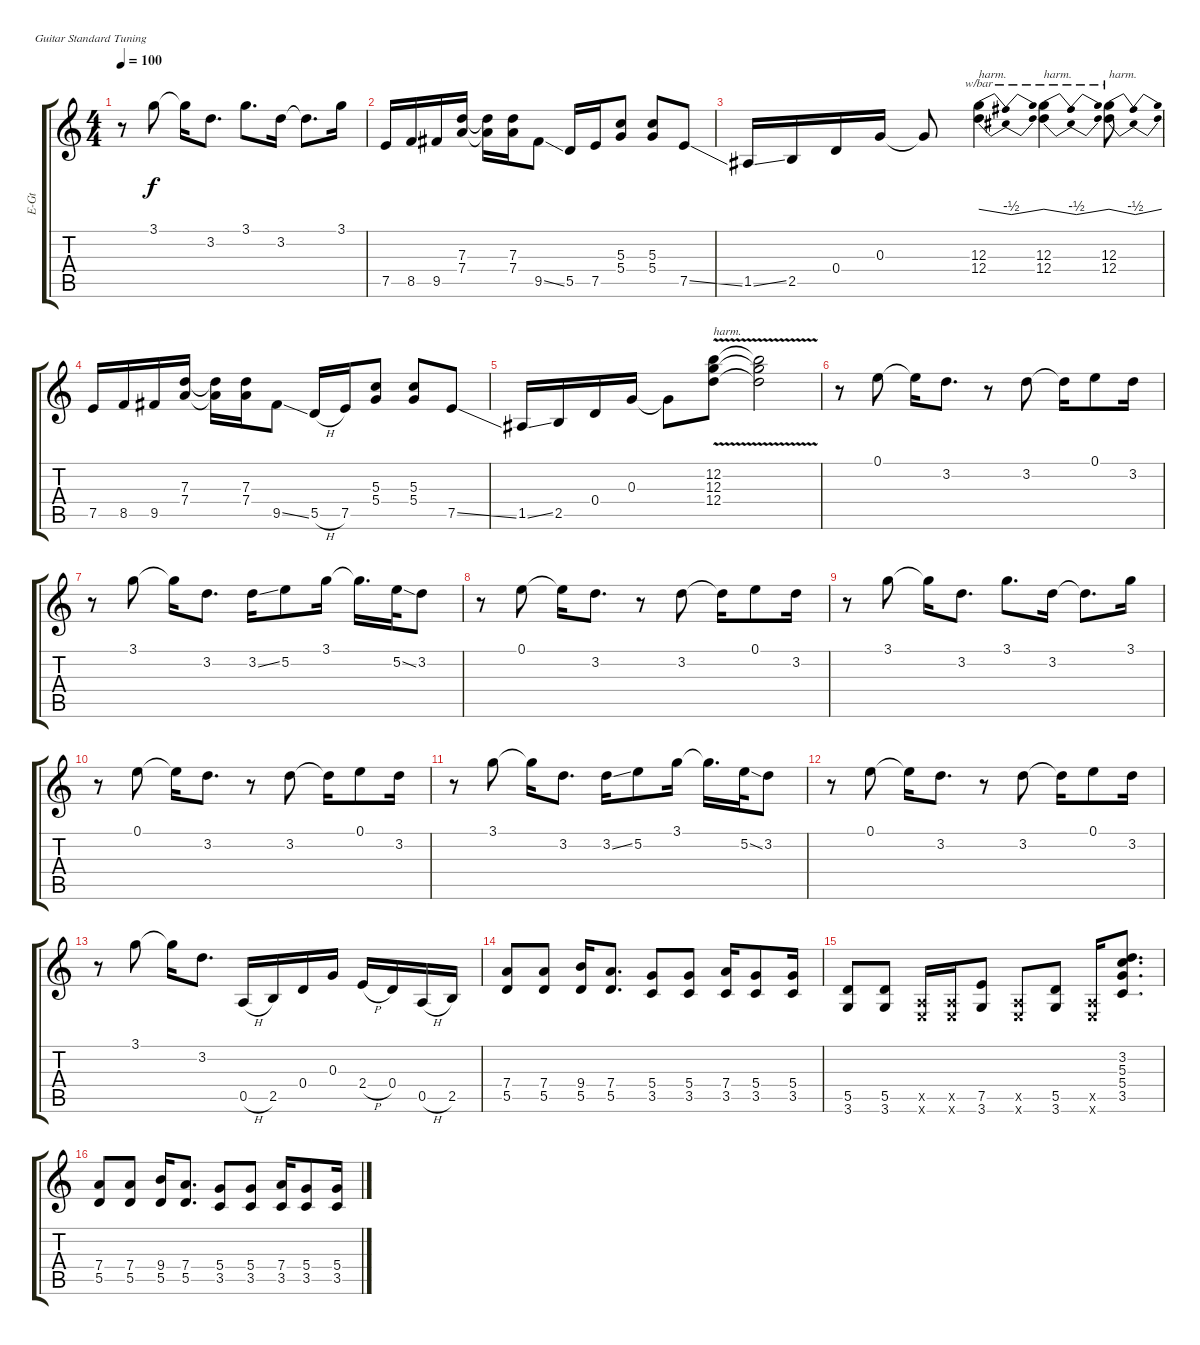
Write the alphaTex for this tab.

\bracketExtendMode groupsimilarinstruments
\otherSystemsTrackNameOrientation horizontal
\track ("Guitare 2" "E-Gt") {solo instrument overdrivenguitar}
\staff {score tabs}
\tuning (E4 B3 G3 D3 A2 E2)
\ts (4 4)
\tempo 100
\clef g2
\ks c
r.8{dy f beam Down} 3.1.8{beam Down} 3.1{t}.16{beam Down} 3.2.8{d beam Down} 3.1.8{d beam Down} 3.2.16{beam Down} 3.2{t}.8{d beam Down} 3.1.16{beam Down} |
7.5.16{beam Up} 8.5.16{beam Up} 9.5{acc #}.16{beam Up} (7.3 7.4).16{beam Up} (7.3{t} 7.4{t}).16{beam Down} (7.3 7.4).16{beam Down} 9.5{ss acc #}.8{beam Down} 5.5.16{beam Up} 7.5.16{beam Up} (5.3 5.4).8{beam Up} (5.3 5.4).8{beam Up} 7.5{ss}.8{beam Up} |
1.5{ss acc #}.16{beam Up} 2.5.16{beam Up} 0.4.16{beam Up} 0.3.16{beam Up} 0.3{t}.8{beam Up} (12.3 12.4).4{tbe (dip default 0 0 30 -2 60 0) txt "harm." beam Down} (12.3 12.4).4{tbe (dip default 0 0 30 -2 60 0) txt "harm." beam Down} (12.3 12.4).8{tbe (dip default 0 0 30 -2 60 0) txt "harm." beam Down} |
7.5.16{beam Up} 8.5.16{beam Up} 9.5{acc #}.16{beam Up} (7.3 7.4).16{beam Up} (7.3{t} 7.4{t}).16{beam Down} (7.3 7.4).16{beam Down} 9.5{ss acc #}.8{beam Down} 5.5{h}.16{beam Up} 7.5.16{beam Up} (5.3 5.4).8{beam Up} (5.3 5.4).8{beam Up} 7.5{ss}.8{beam Up} |
1.5{ss acc #}.16{beam Up} 2.5.16{beam Up} 0.4.16{beam Up} 0.3.16{beam Up} 0.3{t}.8{beam Down} (12.2{v} 12.3{v} 12.4{v}).8{txt "harm." beam Down} (12.2{v t} 12.3{v t} 12.4{v t}).2{beam Down} |
r.8{beam Down} 0.1.8{beam Down} 0.1{t}.16{beam Down} 3.2.8{d beam Down} r.8{beam Down} 3.2.8{beam Down} 3.2{t}.16{beam Down} 0.1.8{beam Down} 3.2.16{beam Down} |
r.8{beam Down} 3.1.8{beam Down} 3.1{t}.16{beam Down} 3.2.8{d beam Down} 3.2{ss}.16{beam Down} 5.2.8{beam Down} 3.1.16{beam Down} 3.1{t}.16{d beam Down} 5.2{ss}.32{beam Down} 3.2.8{beam Down} |
r.8{beam Down} 0.1.8{beam Down} 0.1{t}.16{beam Down} 3.2.8{d beam Down} r.8{beam Down} 3.2.8{beam Down} 3.2{t}.16{beam Down} 0.1.8{beam Down} 3.2.16{beam Down} |
r.8{beam Down} 3.1.8{beam Down} 3.1{t}.16{beam Down} 3.2.8{d beam Down} 3.1.8{d beam Down} 3.2.16{beam Down} 3.2{t}.8{d beam Down} 3.1.16{beam Down} |
r.8{beam Down} 0.1.8{beam Down} 0.1{t}.16{beam Down} 3.2.8{d beam Down} r.8{beam Down} 3.2.8{beam Down} 3.2{t}.16{beam Down} 0.1.8{beam Down} 3.2.16{beam Down} |
r.8{beam Down} 3.1.8{beam Down} 3.1{t}.16{beam Down} 3.2.8{d beam Down} 3.2{ss}.16{beam Down} 5.2.8{beam Down} 3.1.16{beam Down} 3.1{t}.16{d beam Down} 5.2{ss}.32{beam Down} 3.2.8{beam Down} |
r.8{beam Down} 0.1.8{beam Down} 0.1{t}.16{beam Down} 3.2.8{d beam Down} r.8{beam Down} 3.2.8{beam Down} 3.2{t}.16{beam Down} 0.1.8{beam Down} 3.2.16{beam Down} |
r.8{beam Down} 3.1.8{beam Down} 3.1{t}.16{beam Down} 3.2.8{d beam Down} 0.5{h}.16{beam Up} 2.5.16{beam Up} 0.4.16{beam Up} 0.3.16{beam Up} 2.4{h}.16{beam Up} 0.4.16{beam Up} 0.5{h}.16{beam Up} 2.5.16{beam Up} |
(7.4 5.5).8{beam Up} (7.4 5.5).8{beam Up} (9.4 5.5).16{beam Up} (7.4 5.5).8{d beam Up} (5.4 3.5).8{beam Up} (5.4 3.5).8{beam Up} (7.4 3.5).16{beam Up} (5.4 3.5).8{beam Up} (5.4 3.5).16{beam Up} |
(5.5 3.6).8{beam Up} (5.5 3.6).8{beam Up} (0.5{x} 0.6{x}).16{beam Up} (0.5{x} 0.6{x}).16{beam Up} (7.5 3.6).8{beam Up} (0.5{x} 0.6{x}).8{beam Up} (5.5 3.6).8{beam Up} (0.5{x} 0.6{x}).16{beam Up} (3.2 5.3 5.4 3.5).8{d beam Up} |
(7.4 5.5).8{beam Up} (7.4 5.5).8{beam Up} (9.4 5.5).16{beam Up} (7.4 5.5).8{d beam Up} (5.4 3.5).8{beam Up} (5.4 3.5).8{beam Up} (7.4 3.5).16{beam Up} (5.4 3.5).8{beam Up} (5.4 3.5).16{beam Up}
